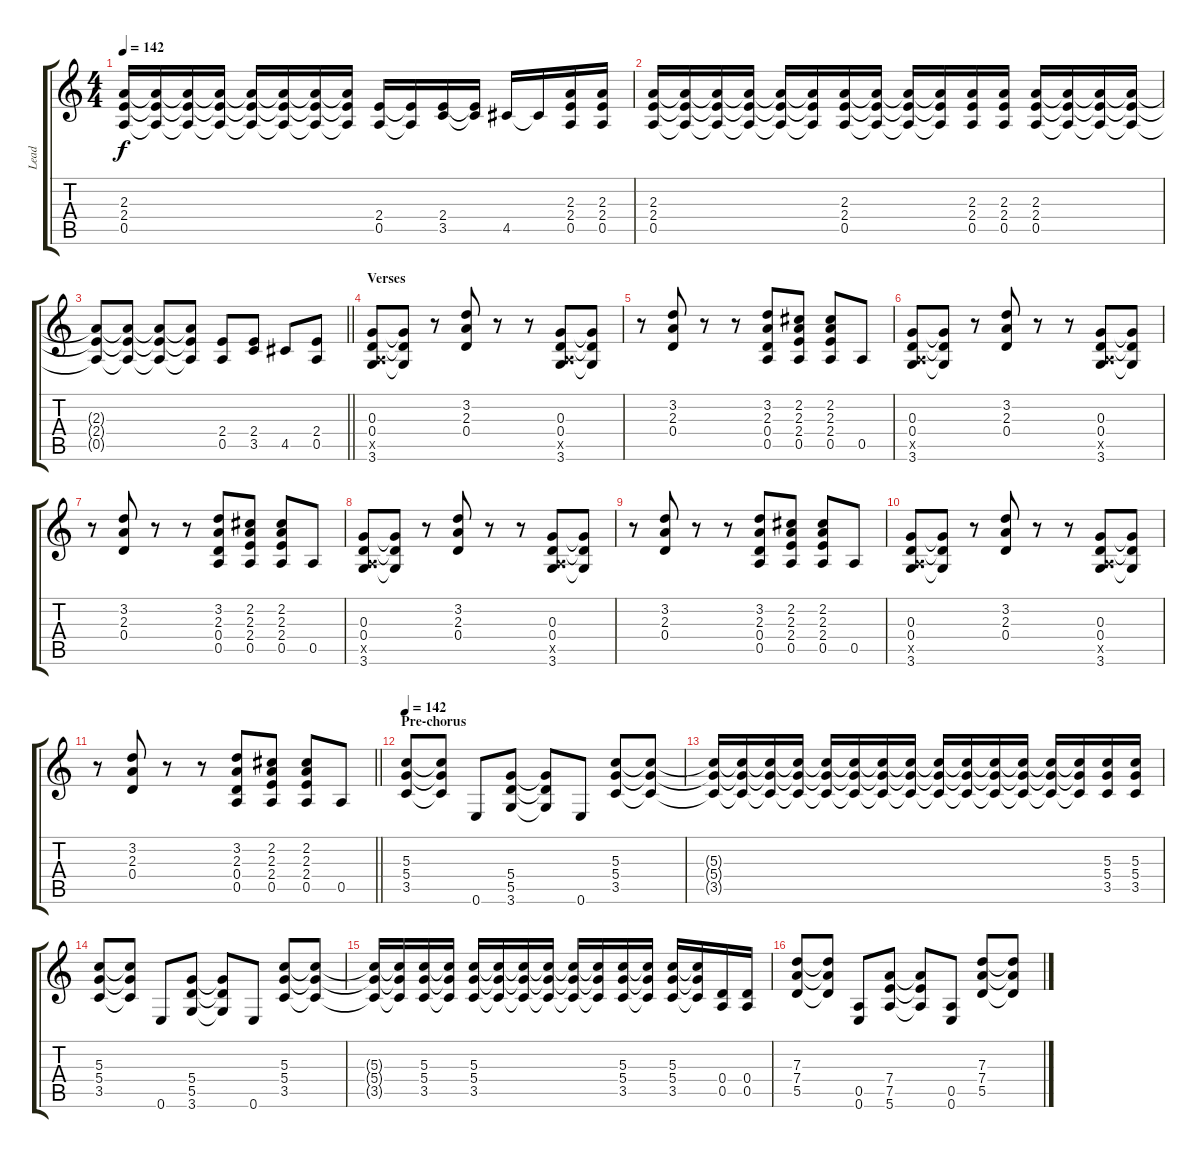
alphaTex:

\track ("Lead" "Lead") {instrument distortionguitar}
\staff {score tabs}
\tuning (E4 B3 G3 D3 A2 E2) {hide}
\ts (4 4)
\tempo 142
\clef g2
\ks c
(2.3{t} 2.4{t} 0.5{t}).16{dy f} (2.3{t} 2.4{t} 0.5{t}).16 (2.3{t} 2.4{t} 0.5{t}).16 (2.3{t} 2.4{t} 0.5{t}).16 (2.3{t} 2.4{t} 0.5{t}).16 (2.3{t} 2.4{t} 0.5{t}).16 (2.3{t} 2.4{t} 0.5{t}).16 (2.3{t} 2.4{t} 0.5{t}).16 (2.4 0.5).16 (2.4{t} 0.5{t}).16 (2.4 3.5).16 (2.4{t} 3.5{t}).16 4.5.16 4.5{t}.16 (2.3 2.4 0.5).16 (2.3 2.4 0.5).16 |
(2.3 2.4 0.5).16 (2.3{t} 2.4{t} 0.5{t}).16 (2.3{t} 2.4{t} 0.5{t}).16 (2.3{t} 2.4{t} 0.5{t}).16 (2.3{t} 2.4{t} 0.5{t}).16 (2.3{t} 2.4{t} 0.5{t}).16 (2.3 2.4 0.5).16 (2.3{t} 2.4{t} 0.5{t}).16 (2.3{t} 2.4{t} 0.5{t}).16 (2.3{t} 2.4{t} 0.5{t}).16 (2.3 2.4 0.5).16 (2.3 2.4 0.5).16 (2.3 2.4 0.5).16 (2.3{t} 2.4{t} 0.5{t}).16 (2.3{t} 2.4{t} 0.5{t}).16 (2.3{t} 2.4{t} 0.5{t}).16 |
\barLineRight lightlight
(2.3{t} 2.4{t} 0.5{t}).8 (2.3{t} 2.4{t} 0.5{t}).8 (2.3{t} 2.4{t} 0.5{t}).8 (2.3{t} 2.4{t} 0.5{t}).8 (2.4 0.5).8 (2.4 3.5).8 4.5.8 (2.4 0.5).8 |
\section ("" "Verses")
(0.3 0.4 0.5{x} 3.6).8 (0.3{t} 0.4{t} 3.6{t}).8 r.8 (3.2 2.3 0.4).8 r.8 r.8 (0.3 0.4 0.5{x} 3.6).8 (0.3{t} 0.4{t} 3.6{t}).8 |
r.8 (3.2 2.3 0.4).8 r.8 r.8 (3.2 2.3 0.4 0.5).8 (2.2 2.3 2.4 0.5).8 (2.2 2.3 2.4 0.5).8 0.5.8 |
(0.3 0.4 0.5{x} 3.6).8 (0.3{t} 0.4{t} 3.6{t}).8 r.8 (3.2 2.3 0.4).8 r.8 r.8 (0.3 0.4 0.5{x} 3.6).8 (0.3{t} 0.4{t} 3.6{t}).8 |
r.8 (3.2 2.3 0.4).8 r.8 r.8 (3.2 2.3 0.4 0.5).8 (2.2 2.3 2.4 0.5).8 (2.2 2.3 2.4 0.5).8 0.5.8 |
(0.3 0.4 0.5{x} 3.6).8 (0.3{t} 0.4{t} 3.6{t}).8 r.8 (3.2 2.3 0.4).8 r.8 r.8 (0.3 0.4 0.5{x} 3.6).8 (0.3{t} 0.4{t} 3.6{t}).8 |
r.8 (3.2 2.3 0.4).8 r.8 r.8 (3.2 2.3 0.4 0.5).8 (2.2 2.3 2.4 0.5).8 (2.2 2.3 2.4 0.5).8 0.5.8 |
(0.3 0.4 0.5{x} 3.6).8 (0.3{t} 0.4{t} 3.6{t}).8 r.8 (3.2 2.3 0.4).8 r.8 r.8 (0.3 0.4 0.5{x} 3.6).8 (0.3{t} 0.4{t} 3.6{t}).8 |
\barLineRight lightlight
r.8 (3.2 2.3 0.4).8 r.8 r.8 (3.2 2.3 0.4 0.5).8 (2.2 2.3 2.4 0.5).8 (2.2 2.3 2.4 0.5).8 0.5.8 |
\section ("" "Pre-chorus")
\tempo 142
(5.3 5.4 3.5).8 (5.3{t} 5.4{t} 3.5{t}).8 0.6.8 (5.4 5.5 3.6).8 (5.4{t} 5.5{t} 3.6{t}).8 0.6.8 (5.3 5.4 3.5).8 (5.3{t} 5.4{t} 3.5{t}).8 |
(5.3{t} 5.4{t} 3.5{t}).16 (5.3{t} 5.4{t} 3.5{t}).16 (5.3{t} 5.4{t} 3.5{t}).16 (5.3{t} 5.4{t} 3.5{t}).16 (5.3{t} 5.4{t} 3.5{t}).16 (5.3{t} 5.4{t} 3.5{t}).16 (5.3{t} 5.4{t} 3.5{t}).16 (5.3{t} 5.4{t} 3.5{t}).16 (5.3{t} 5.4{t} 3.5{t}).16 (5.3{t} 5.4{t} 3.5{t}).16 (5.3{t} 5.4{t} 3.5{t}).16 (5.3{t} 5.4{t} 3.5{t}).16 (5.3{t} 5.4{t} 3.5{t}).16 (5.3{t} 5.4{t} 3.5{t}).16 (5.3 5.4 3.5).16 (5.3 5.4 3.5).16 |
(5.3 5.4 3.5).8 (5.3{t} 5.4{t} 3.5{t}).8 0.6.8 (5.4 5.5 3.6).8 (5.4{t} 5.5{t} 3.6{t}).8 0.6.8 (5.3 5.4 3.5).8 (5.3{t} 5.4{t} 3.5{t}).8 |
(5.3{t} 5.4{t} 3.5{t}).16 (5.3{t} 5.4{t} 3.5{t}).16 (5.3 5.4 3.5).16 (5.3{t} 5.4{t} 3.5{t}).16 (5.3 5.4 3.5).16 (5.3{t} 5.4{t} 3.5{t}).16 (5.3{t} 5.4{t} 3.5{t}).16 (5.3{t} 5.4{t} 3.5{t}).16 (5.3{t} 5.4{t} 3.5{t}).16 (5.3{t} 5.4{t} 3.5{t}).16 (5.3 5.4 3.5).16 (5.3{t} 5.4{t} 3.5{t}).16 (5.3 5.4 3.5).16 (5.3{t} 5.4{t} 3.5{t}).16 (0.4 0.5).16 (0.4 0.5).16 |
(7.3 7.4 5.5).8 (7.3{t} 7.4{t} 5.5{t}).8 (0.5 0.6).8 (7.4 7.5 5.6).8 (7.4{t} 7.5{t} 5.6{t}).8 (0.5 0.6).8 (7.3 7.4 5.5).8 (7.3{t} 7.4{t} 5.5{t}).8
